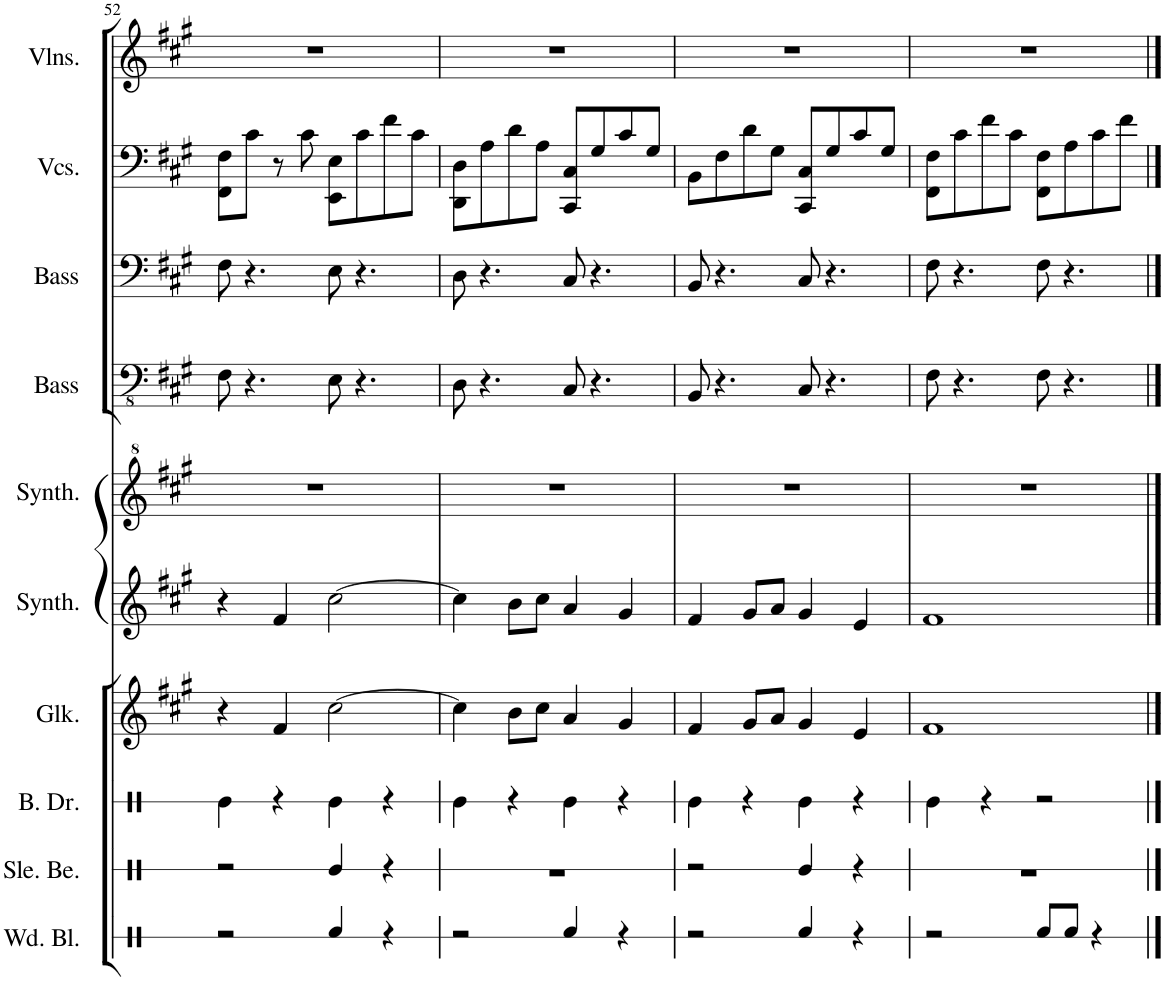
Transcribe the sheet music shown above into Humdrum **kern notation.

**kern	**kern	**kern	**kern	**kern	**kern	**kern	**kern	**kern	**kern
*part10	*part9	*part8	*part7	*part6	*part5	*part4	*part3	*part2	*part1
*staff10	*staff9	*staff8	*staff7	*staff6	*staff5	*staff4	*staff3	*staff2	*staff1
*I"Wood Blocks	*I"Sleigh Bells	*I"Bass Drum	*I"Glockenspiel	*I"Choir Synthesizer	*I"Crystal Synthesizer	*I"Acoustic Bass	*I"Acoustic Bass	*I"Violoncellos	*I"Violins
*I'Wd. Bl.	*I'Sle. Be.	*I'B. Dr.	*I'Glk.	*I'Synth.	*I'Synth.	*I'Bass	*I'Bass	*I'Vcs.	*I'Vlns.
!!LO:PB:g=z
*clefX	*clefX	*clefX	*clefG2	*clefG2	*clefG^2	*clefFv4	*clefF4	*clefF4	*clefG2
*	*	*	*Trd-14c-24	*	*	*	*	*	*
*k[]	*k[]	*k[]	*k[f#c#g#]	*k[f#c#g#]	*k[f#c#g#]	*k[f#c#g#]	*k[f#c#g#]	*k[f#c#g#]	*k[f#c#g#]
*M4/4	*M4/4	*M4/4	*M4/4	*M4/4	*M4/4	*M4/4	*M4/4	*M4/4	*M4/4
*met(c)	*met(c)	*met(c)	*met(c)	*met(c)	*met(c)	*met(c)	*met(c)	*met(c)	*met(c)
=52	=52	=52	=52	=52	=52	=52	=52	=52	=52
2r	2r	4Re\	4r	4r	1r	8FF#\	8F#\	8FF#\ 8F#\L	1r
.	.	.	.	.	.	4.r	4.r	8c#\J	.
.	.	4r	4f#/	4f#/	.	.	.	8r	.
.	.	.	.	.	.	.	.	8c#\	.
4Rf/	4Re/	4Re\	[2cc#\	[2cc#\	.	8EE\	8E\	8EE\ 8E\L	.
.	.	.	.	.	.	4.r	4.r	8c#\	.
4r	4r	4r	.	.	.	.	.	8f#\	.
.	.	.	.	.	.	.	.	8c#\J	.
=53	=53	=53	=53	=53	=53	=53	=53	=53	=53
2r	1r	4Re\	4cc#\]	4cc#\]	1r	8DD\	8D\	8DD\ 8D\L	1r
.	.	.	.	.	.	4.r	4.r	8A\	.
.	.	4r	8b\L	8b\L	.	.	.	8d\	.
.	.	.	8cc#\J	8cc#\J	.	.	.	8A\J	.
4Rf/	.	4Re\	4a/	4a/	.	8CC#/	8C#/	8CC#/ 8C#/L	.
.	.	.	.	.	.	4.r	4.r	8G#/	.
4r	.	4r	4g#/	4g#/	.	.	.	8c#/	.
.	.	.	.	.	.	.	.	8G#/J	.
=54	=54	=54	=54	=54	=54	=54	=54	=54	=54
2r	2r	4Re\	4f#/	4f#/	1r	8BBB/	8BB/	8BB\L	1r
.	.	.	.	.	.	4.r	4.r	8F#\	.
.	.	4r	8g#/L	8g#/L	.	.	.	8d\	.
.	.	.	8a/J	8a/J	.	.	.	8G#\J	.
4Rf/	4Re/	4Re\	4g#/	4g#/	.	8CC#/	8C#/	8CC#/ 8C#/L	.
.	.	.	.	.	.	4.r	4.r	8G#/	.
4r	4r	4r	4e/	4e/	.	.	.	8c#/	.
.	.	.	.	.	.	.	.	8G#/J	.
=55	=55	=55	=55	=55	=55	=55	=55	=55	=55
2r	1r	4Re\	1f#	1f#	1r	8FF#\	8F#\	8FF#\ 8F#\L	1r
.	.	.	.	.	.	4.r	4.r	8c#\	.
.	.	4r	.	.	.	.	.	8f#\	.
.	.	.	.	.	.	.	.	8c#\J	.
8Rf/L	.	2r	.	.	.	8FF#\	8F#\	8FF#\ 8F#\L	.
8Rf/J	.	.	.	.	.	4.r	4.r	8A\	.
4r	.	.	.	.	.	.	.	8c#\	.
.	.	.	.	.	.	.	.	8f#\J	.
==	==	==	==	==	==	==	==	==	==
*-	*-	*-	*-	*-	*-	*-	*-	*-	*-
